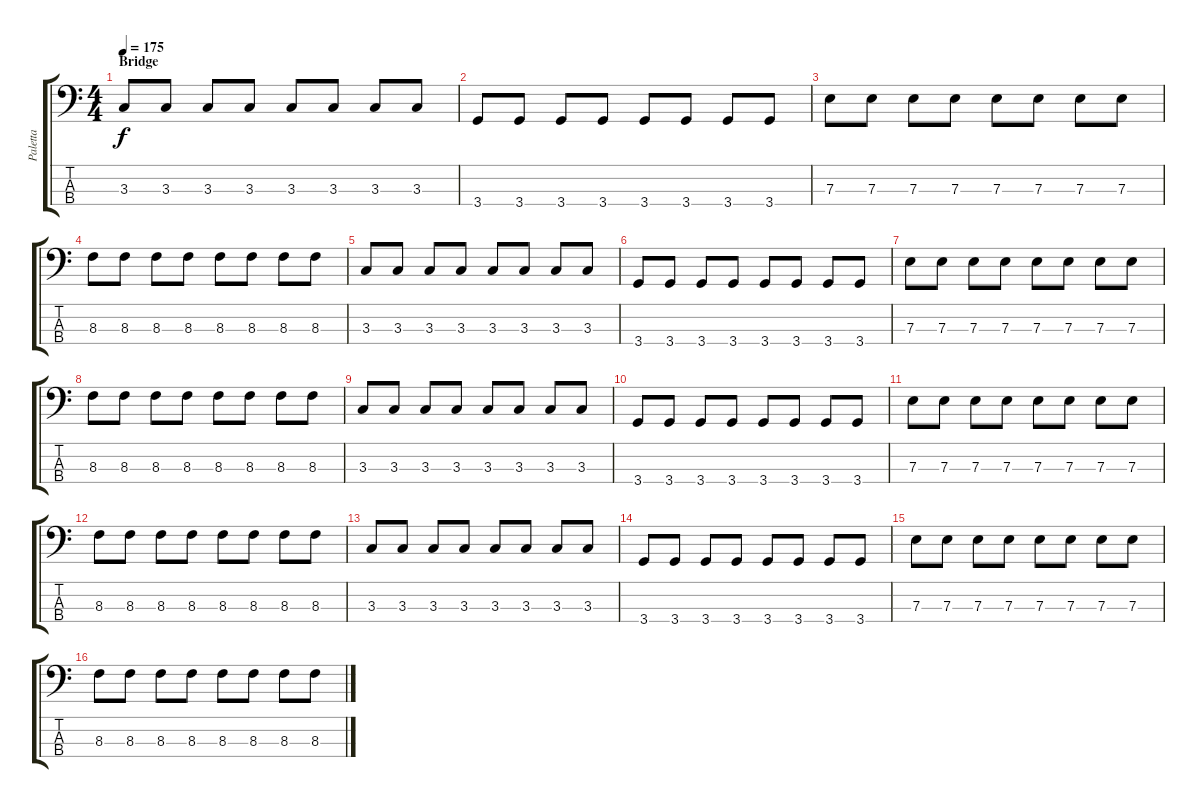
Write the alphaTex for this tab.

\track ("Paletta" "Paletta") {instrument electricbassfinger}
\staff {score tabs}
\tuning (G2 D2 A1 E1) {hide}
\ts (4 4)
\section ("" "Bridge")
\tempo 175
\clef f4
\ks c
3.3.8{dy f} 3.3.8 3.3.8 3.3.8 3.3.8 3.3.8 3.3.8 3.3.8 |
3.4.8 3.4.8 3.4.8 3.4.8 3.4.8 3.4.8 3.4.8 3.4.8 |
7.3.8 7.3.8 7.3.8 7.3.8 7.3.8 7.3.8 7.3.8 7.3.8 |
8.3.8 8.3.8 8.3.8 8.3.8 8.3.8 8.3.8 8.3.8 8.3.8 |
3.3.8 3.3.8 3.3.8 3.3.8 3.3.8 3.3.8 3.3.8 3.3.8 |
3.4.8 3.4.8 3.4.8 3.4.8 3.4.8 3.4.8 3.4.8 3.4.8 |
7.3.8 7.3.8 7.3.8 7.3.8 7.3.8 7.3.8 7.3.8 7.3.8 |
8.3.8 8.3.8 8.3.8 8.3.8 8.3.8 8.3.8 8.3.8 8.3.8 |
3.3.8 3.3.8 3.3.8 3.3.8 3.3.8 3.3.8 3.3.8 3.3.8 |
3.4.8 3.4.8 3.4.8 3.4.8 3.4.8 3.4.8 3.4.8 3.4.8 |
7.3.8 7.3.8 7.3.8 7.3.8 7.3.8 7.3.8 7.3.8 7.3.8 |
8.3.8 8.3.8 8.3.8 8.3.8 8.3.8 8.3.8 8.3.8 8.3.8 |
3.3.8 3.3.8 3.3.8 3.3.8 3.3.8 3.3.8 3.3.8 3.3.8 |
3.4.8 3.4.8 3.4.8 3.4.8 3.4.8 3.4.8 3.4.8 3.4.8 |
7.3.8 7.3.8 7.3.8 7.3.8 7.3.8 7.3.8 7.3.8 7.3.8 |
8.3.8 8.3.8 8.3.8 8.3.8 8.3.8 8.3.8 8.3.8 8.3.8
